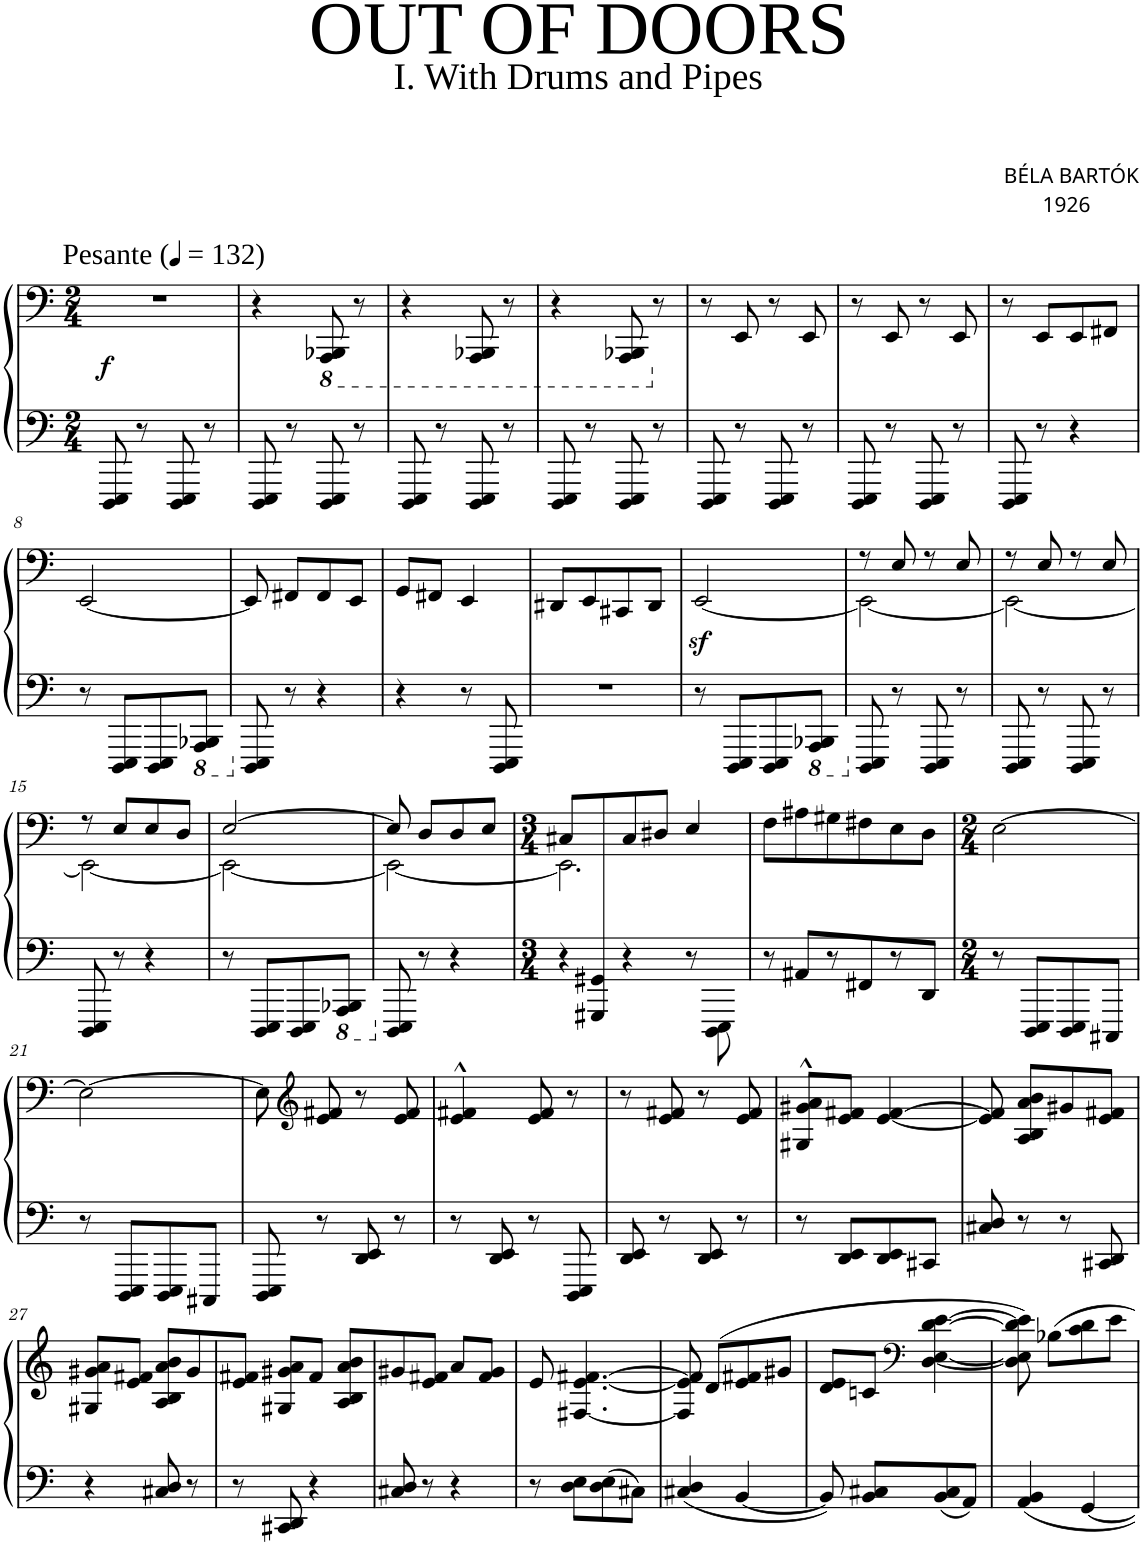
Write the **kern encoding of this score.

**kern	**kern	**dynam
*part1	*part1	*part1
*staff2	*staff1	*staff1/2
*I"Piano	*	*
*I'Pno.	*	*
*clefF4	*clefF4	*
*k[]	*k[]	*
*M2/4	*M2/4	*
*MM132	*MM132	*
=1	=1	=1
!	!LO:TX:a:t=Pesante	!
!	!	!LO:DY:a=2
8DDD/ 8EEE/	2r	f
8r	.	.
8DDD/ 8EEE/	.	.
8r	.	.
=2	=2	=2
8DDD/ 8EEE/	4r	.
8r	.	.
*	*8ba	*
8DDD/ 8EEE/	8AAAA/^^ 8BBBB-X/^^	.
8r	8r	.
=3	=3	=3
8DDD/ 8EEE/	4r	.
8r	.	.
8DDD/ 8EEE/	8AAAA/^^ 8BBBB-X/^^	.
8r	8r	.
=4	=4	=4
8DDD/ 8EEE/	4r	.
8r	.	.
8DDD/ 8EEE/	8AAAA/^^ 8BBBB-X/^^	.
*	*X8ba	*
8r	8r	.
=5	=5	=5
8DDD/^^ 8EEE/^^	8r	.
8r	8EE^^/	.
8DDD/^^ 8EEE/^^	8r	.
8r	8EE^^/	.
=6	=6	=6
8DDD/^^ 8EEE/^^	8r	.
8r	8EE^^/	.
8DDD/^^ 8EEE/^^	8r	.
8r	8EE^^/	.
=7	=7	=7
8DDD/^^ 8EEE/^^	8r	.
8r	8EE^^/L	.
4r	8EE^^/	.
.	8FF#X^^/J	.
!!LO:LB:g=z
=8	=8	=8
8r	[2EE^^/	.
8DDD/^^ 8EEE/^^L	.	.
8DDD/^^ 8EEE/^^	.	.
*8ba	*	*
8AAAA/^^ 8BBBB-X/^^J	.	.
=9	=9	=9
*X8ba	*	*
8DDD/^^ 8EEE/^^	8EE/]	.
8r	8FF#X^^/L	.
4r	8FF#^^/	.
.	8EE^^/J	.
=10	=10	=10
4r	8GG^^/L	.
.	8FF#X^^/J	.
8r	4EE^^/	.
8DDD/^^ 8EEE/^^	.	.
=11	=11	=11
2r	8DD#X^^/L	.
.	8EE^^/	.
.	8CC#X^^/	.
.	8DD#^^/J	.
=12	=12	=12
!	!	!LO:DY:a=2
8r	[<2EE^^^/	sf
8DDD/^^ 8EEE/^^L	.	.
8DDD/^^ 8EEE/^^	.	.
*8ba	*	*
8AAAA/^^ 8BBBB-X/^^J	.	.
=13	=13	=13
*X8ba	*	*
*	*^	*
8DDD/^^ 8EEE/^^	8r	2EE\_	.
8r	8E^^/	.	.
8DDD/^^ 8EEE/^^	8r	.	.
8r	8E^^/	.	.
=14	=14	=14	=14
8DDD/^^ 8EEE/^^	8r	2EE\_	.
8r	8E^^/	.	.
8DDD/^^ 8EEE/^^	8r	.	.
8r	8E^^/	.	.
!!LO:LB:g=z	!!
=15	=15	=15	=15
8DDD/^^ 8EEE/^^	8r	2EE\_	.
8r	8E^^/L	.	.
4r	8E^^/	.	.
.	8D^^/J	.	.
=16	=16	=16	=16
8r	[2E^^/	2EE\_	.
8DDD/^^ 8EEE/^^L	.	.	.
8DDD/^^ 8EEE/^^	.	.	.
*8ba	*	*	*
8AAAA/^^ 8BBBB-X/^^J	.	.	.
=17	=17	=17	=17
*X8ba	*	*	*
8DDD/^^ 8EEE/^^	8E/]	2EE\_	.
8r	8D^^/L	.	.
4r	8D^^/	.	.
.	8E^^/J	.	.
=18	=18	=18	=18
*M3/4	*M3/4	*	*
*^	*	*	*
8ryy	4r	8C#X^^/L	2.EE\]	.
8GGG#X/^^ 8GG#X/^^	.	8ryy	.	.
2ryy	4r	8C#^^/	.	.
.	.	8D#X^^/J	.	.
.	8r	4E^^/	.	.
.	8DDD\^^ 8EEE\^^	.	.	.
*v	*v	*	*	*
*	*v	*v	*
=19	=19	=19
8r	8F^^\L	.
8AA#X^^/L	8A#X^^\	.
8r	8G#X^^\	.
8FF#X^^/	8F#X^^\	.
8r	8E^^\	.
8DD^^/J	8D^^\J	.
=20	=20	=20
*M2/4	*M2/4	*
8r	[2E\	.
8DDD/^^ 8EEE/^^L	.	.
8DDD/^^ 8EEE/^^	.	.
8CCC#X^^/J	.	.
!!LO:LB:g=z
=21	=21	=21
8r	2E\_	.
8DDD/^^ 8EEE/^^L	.	.
8DDD/^^ 8EEE/^^	.	.
8CCC#X^^/J	.	.
=22	=22	=22
8DDD/^^ 8EEE/^^	8E\]	.
*	*clefG2	*
8r	8e/ 8f#X/	.
8DD/^^ 8EE/^^	8r	.
8r	8e/ 8f#/	.
=23	=23	=23
8r	4e/^^ 4f#X/^^	.
8DD/^^ 8EE/^^	.	.
8r	8e/ 8f#/	.
8DDD/^^ 8EEE/^^	8r	.
=24	=24	=24
8DD/^^ 8EE/^^	8r	.
8r	8e/ 8f#X/	.
8DD/^^ 8EE/^^	8r	.
8r	8e/ 8f#/	.
=25	=25	=25
8r	8G#X/^^ 8g#X/^^ 8a/^^L	.
8DD/^^ 8EE/^^L	8e/ 8f#X/J	.
8DD/^^ 8EE/^^	[4e/ [4f#/	.
8CC#X^^/J	.	.
=26	=26	=26
8C#X/^^ 8D/^^	8e/] 8f#/]	.
8r	8A/ 8B/ 8a/ 8b/L	.
8r	8g#X/	.
8CC#X/^^ 8DD/^^	8e/ 8f#X/J	.
!!LO:LB:g=z
=27	=27	=27
4r	8G#X/ 8g#X/ 8a/L	.
.	8e/ 8f#X/J	.
8C#X/^^ 8D/^^	8A/ 8B/ 8a/ 8b/L	.
8r	8g#/	.
=28	=28	=28
8r	8e/ 8f#X/J	.
8CC#X/^^ 8DD/^^	8G#X/ 8g#X/ 8a/L	.
4r	8f#/J	.
.	8A/ 8B/ 8a/ 8b/L	.
=29	=29	=29
8C#X/^^ 8D/^^	8g#X/	.
8r	8e/ 8f#X/J	.
4r	8a/L	.
.	8f#/ 8g#/J	.
=30	=30	=30
8r	8e/	.
8D\ 8E\L	[4.F#X/ [4.e/ [4.f#X/	.
8D\ 8E\	.	.
8C#X\J	.	.
=31	=31	=31
4C#X/ 4D/	8F#/] 8e/] 8f#/]	.
.	(8d/L	.
[4BB/	8e/ 8f#X/	.
.	8g#X/J	.
=32	=32	=32
8BB/]	8d/ 8e/L	.
8BB/ 8C#X/L	8cn/J	.
*	*clefF4	*
8BB/ 8C#/	[4D\ [<4E\ [>4d\ [4e\	.
8AA/J	.	.
=33	=33	=33
4AA/ 4BB/	8D\] 8E\] 8d\] 8e\])	.
.	8B-X\L	.
[4GG/	8c\ 8d\	.
.	8e\J	.
=	=	=
*-	*-	*-
